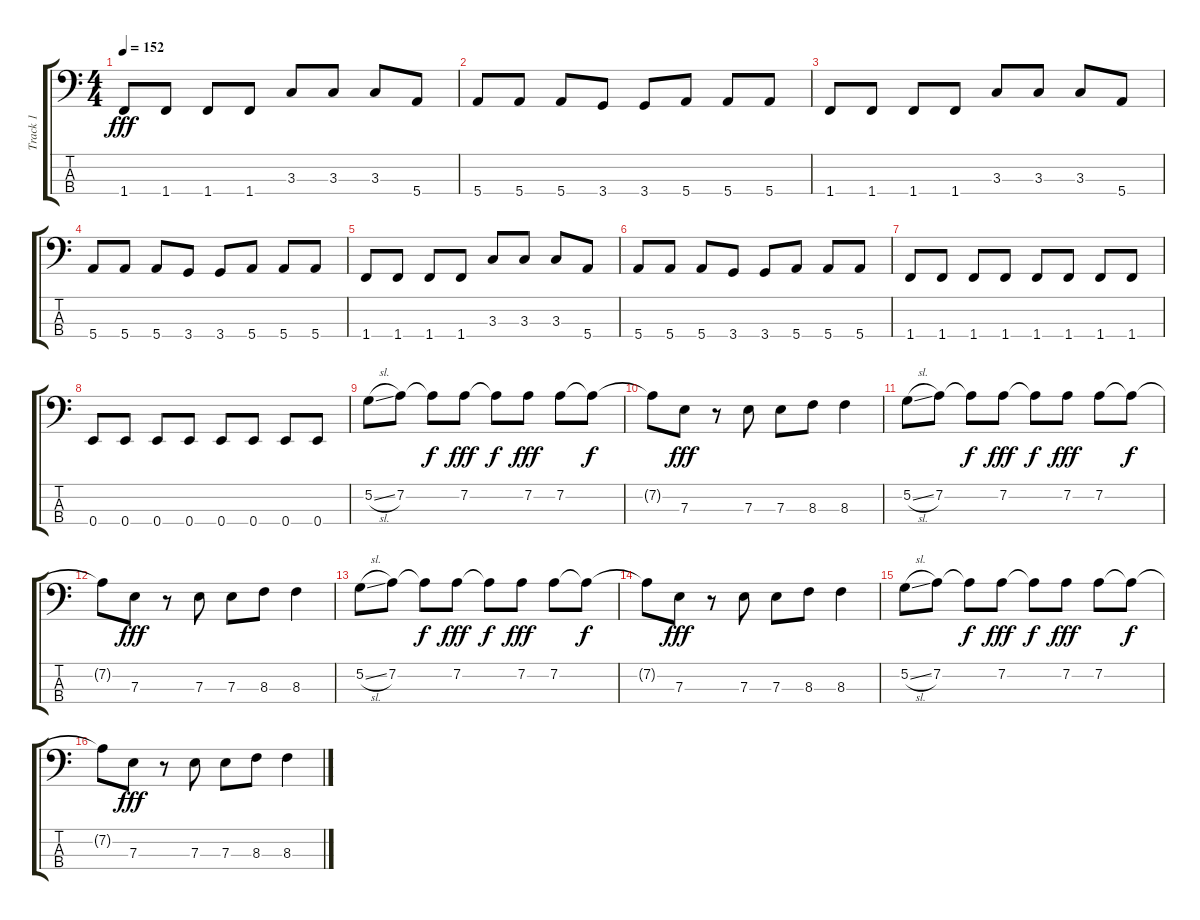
\track ("Track 1" "Track 1") {instrument electricbassfinger}
\staff {score tabs}
\tuning (G2 D2 A1 E1) {hide}
\ts (4 4)
\tempo 152
\clef f4
\ks c
1.4.8{dy fff} 1.4.8 1.4.8 1.4.8 3.3.8 3.3.8 3.3.8 5.4.8 |
5.4.8 5.4.8 5.4.8 3.4.8 3.4.8 5.4.8 5.4.8 5.4.8 |
1.4.8 1.4.8 1.4.8 1.4.8 3.3.8 3.3.8 3.3.8 5.4.8 |
5.4.8 5.4.8 5.4.8 3.4.8 3.4.8 5.4.8 5.4.8 5.4.8 |
1.4.8 1.4.8 1.4.8 1.4.8 3.3.8 3.3.8 3.3.8 5.4.8 |
5.4.8 5.4.8 5.4.8 3.4.8 3.4.8 5.4.8 5.4.8 5.4.8 |
1.4.8 1.4.8 1.4.8 1.4.8 1.4.8 1.4.8 1.4.8 1.4.8 |
0.4.8 0.4.8 0.4.8 0.4.8 0.4.8 0.4.8 0.4.8 0.4.8 |
5.2{sl}.8 7.2.8 7.2{t}.8{dy f} 7.2.8{dy fff} 7.2{t}.8{dy f} 7.2.8{dy fff} 7.2.8 7.2{t}.8{dy f} |
7.2{t}.8 7.3.8{dy fff} r.8 7.3.8 7.3.8 8.3.8 8.3.4 |
5.2{sl}.8 7.2.8 7.2{t}.8{dy f} 7.2.8{dy fff} 7.2{t}.8{dy f} 7.2.8{dy fff} 7.2.8 7.2{t}.8{dy f} |
7.2{t}.8 7.3.8{dy fff} r.8 7.3.8 7.3.8 8.3.8 8.3.4 |
5.2{sl}.8 7.2.8 7.2{t}.8{dy f} 7.2.8{dy fff} 7.2{t}.8{dy f} 7.2.8{dy fff} 7.2.8 7.2{t}.8{dy f} |
7.2{t}.8 7.3.8{dy fff} r.8 7.3.8 7.3.8 8.3.8 8.3.4 |
5.2{sl}.8 7.2.8 7.2{t}.8{dy f} 7.2.8{dy fff} 7.2{t}.8{dy f} 7.2.8{dy fff} 7.2.8 7.2{t}.8{dy f} |
7.2{t}.8 7.3.8{dy fff} r.8 7.3.8 7.3.8 8.3.8 8.3.4
